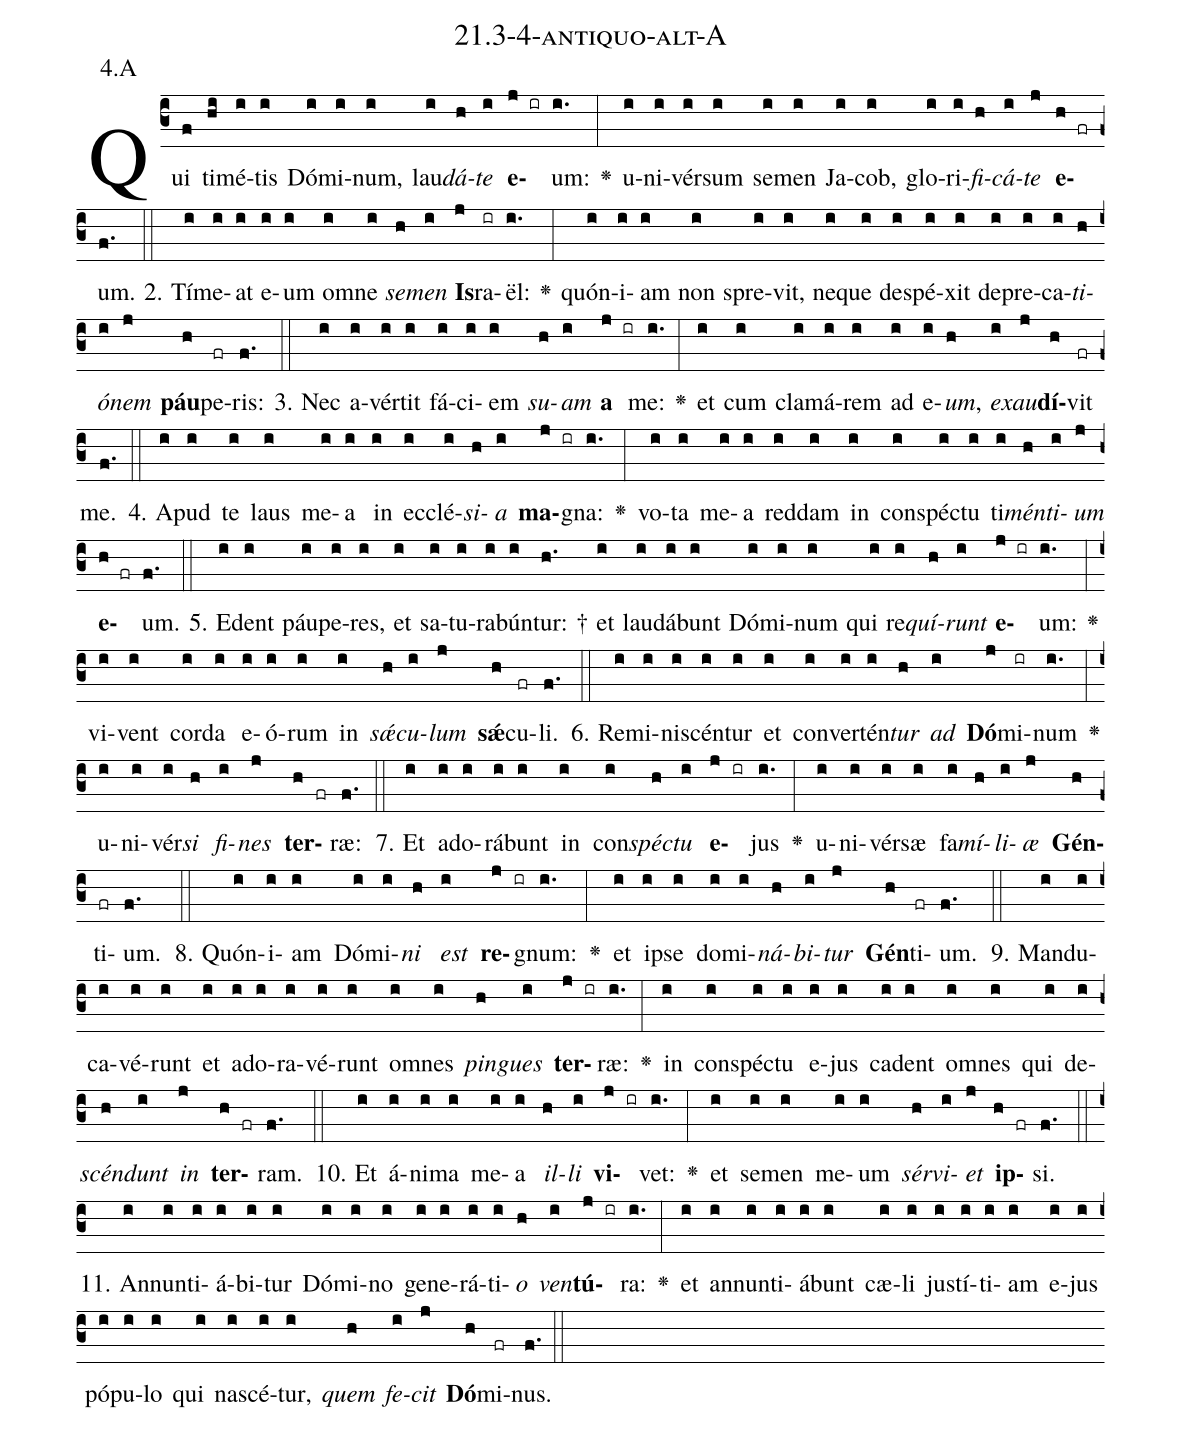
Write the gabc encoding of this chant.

name: 21.3-4-antiquo-alt-A;
annotation: 4.A;
%%
(c3)Qui(f) ti(hi)mé(i)tis(i) Dó(i)mi(i)num,(i) lau(i)<i>dá</i>(h)<i>te</i>(i) <b>e</b>(j ir)um:(i.) <v>\greheightstar</v>(:) u(i)ni(i)vér(i)sum(i) se(i)men(i) Ja(i)cob,(i) glo(i)ri(i)<i>fi</i>(h)<i>cá</i>(i)<i>te</i>(j) <b>e</b>(h fr)um.(f.) (::)
2. Tí(i)me(i)at(i) e(i)um(i) om(i)ne(i) <i>se</i>(h)<i>men</i>(i) <b>Is</b>(j)ra(ir)ël:(i.) <v>\greheightstar</v>(:) quón(i)i(i)am(i) non(i) spre(i)vit,(i) ne(i)que(i) de(i)spé(i)xit(i) de(i)pre(i)ca(i)<i>ti</i>(h)<i>ó</i>(i)<i>nem</i>(j) <b>páu</b>(h)pe(fr)ris:(f.) (::)
3. Nec(i) a(i)vér(i)tit(i) fá(i)ci(i)em(i) <i>su</i>(h)<i>am</i>(i) <b>a</b>(j ir) me:(i.) <v>\greheightstar</v>(:) et(i) cum(i) cla(i)má(i)rem(i) ad(i) e(i)<i>um</i>,(h) <i>ex</i>(i)<i>au</i>(j)<b>dí</b>(h)vit(fr) me.(f.) (::)
4. A(i)pud(i) te(i) laus(i) me(i)a(i) in(i) ec(i)clé(i)<i>si</i>(h)<i>a</i>(i) <b>ma</b>(j ir)gna:(i.) <v>\greheightstar</v>(:) vo(i)ta(i) me(i)a(i) red(i)dam(i) in(i) con(i)spéc(i)tu(i) ti(i)<i>mén</i>(h)<i>ti</i>(i)<i>um</i>(j) <b>e</b>(h fr)um.(f.) (::)
5. E(i)dent(i) páu(i)pe(i)res,(i) et(i) sa(i)tu(i)ra(i)bún(i)tur: †(h.) et(i) lau(i)dá(i)bunt(i) Dó(i)mi(i)num(i) qui(i) re(i)<i>quí</i>(h)<i>runt</i>(i) <b>e</b>(j ir)um:(i.) <v>\greheightstar</v>(:) vi(i)vent(i) cor(i)da(i) e(i)ó(i)rum(i) in(i) <i>sǽ</i>(h)<i>cu</i>(i)<i>lum</i>(j) <b>sǽ</b>(h)cu(fr)li.(f.) (::)
6. Re(i)mi(i)ni(i)scén(i)tur(i) et(i) con(i)ver(i)tén(i)<i>tur</i>(h) <i>ad</i>(i) <b>Dó</b>(j)mi(ir)num(i.) <v>\greheightstar</v>(:) u(i)ni(i)vér(i)<i>si</i>(h) <i>fi</i>(i)<i>nes</i>(j) <b>ter</b>(h fr)ræ:(f.) (::)
7. Et(i) ad(i)o(i)rá(i)bunt(i) in(i) con(i)<i>spéc</i>(h)<i>tu</i>(i) <b>e</b>(j ir)jus(i.) <v>\greheightstar</v>(:) u(i)ni(i)vér(i)sæ(i) fa(i)<i>mí</i>(h)<i>li</i>(i)<i>æ</i>(j) <b>Gén</b>(h)ti(fr)um.(f.) (::)
8. Quón(i)i(i)am(i) Dó(i)mi(i)<i>ni</i>(h) <i>est</i>(i) <b>re</b>(j ir)gnum:(i.) <v>\greheightstar</v>(:) et(i) ip(i)se(i) do(i)mi(i)<i>ná</i>(h)<i>bi</i>(i)<i>tur</i>(j) <b>Gén</b>(h)ti(fr)um.(f.) (::)
9. Man(i)du(i)ca(i)vé(i)runt(i) et(i) ad(i)o(i)ra(i)vé(i)runt(i) om(i)nes(i) <i>pin</i>(h)<i>gues</i>(i) <b>ter</b>(j ir)ræ:(i.) <v>\greheightstar</v>(:) in(i) con(i)spéc(i)tu(i) e(i)jus(i) ca(i)dent(i) om(i)nes(i) qui(i) de(i)<i>scén</i>(h)<i>dunt</i>(i) <i>in</i>(j) <b>ter</b>(h fr)ram.(f.) (::)
10. Et(i) á(i)ni(i)ma(i) me(i)a(i) <i>il</i>(h)<i>li</i>(i) <b>vi</b>(j ir)vet:(i.) <v>\greheightstar</v>(:) et(i) se(i)men(i) me(i)um(i) <i>sér</i>(h)<i>vi</i>(i)<i>et</i>(j) <b>ip</b>(h fr)si.(f.) (::)
11. An(i)nun(i)ti(i)á(i)bi(i)tur(i) Dó(i)mi(i)no(i) ge(i)ne(i)rá(i)ti(i)<i>o</i>(h) <i>ven</i>(i)<b>tú</b>(j ir)ra:(i.) <v>\greheightstar</v>(:) et(i) an(i)nun(i)ti(i)á(i)bunt(i) cæ(i)li(i) jus(i)tí(i)ti(i)am(i) e(i)jus(i) pó(i)pu(i)lo(i) qui(i) na(i)scé(i)tur,(i) <i>quem</i>(h) <i>fe</i>(i)<i>cit</i>(j) <b>Dó</b>(h)mi(fr)nus.(f.) (::)
